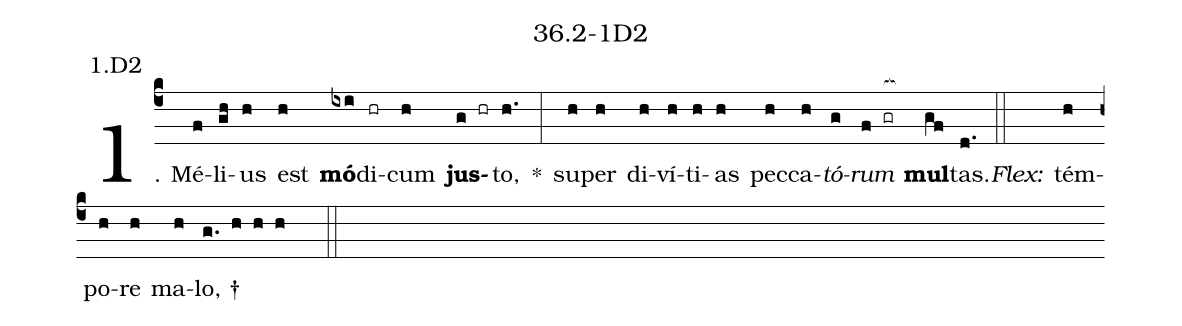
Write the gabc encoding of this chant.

name: 36.2-1D2;
annotation: 1.D2;
%%
(c4)1. Mé(f)li(gh)us(h) est(h) <b>mó</b>(ixi)di(hr)cum(h) <b>jus</b>(g hr)to,(h.) *(:) su(h)per(h) di(h)ví(h)ti(h)as(h) pec(h)ca(h)<i>tó</i>(g)<i>rum</i>(f gr[ocb:1{]) <b>mul</b>(gf[ocb:0}])tas.(d.) (::)
<i>Flex:</i>()  tém(h)po(h)re(h) ma(h)lo, †(g. h h h  ::)

%E(h) u(h) o(g) u(f) a(gf) e.(d.) (::)
